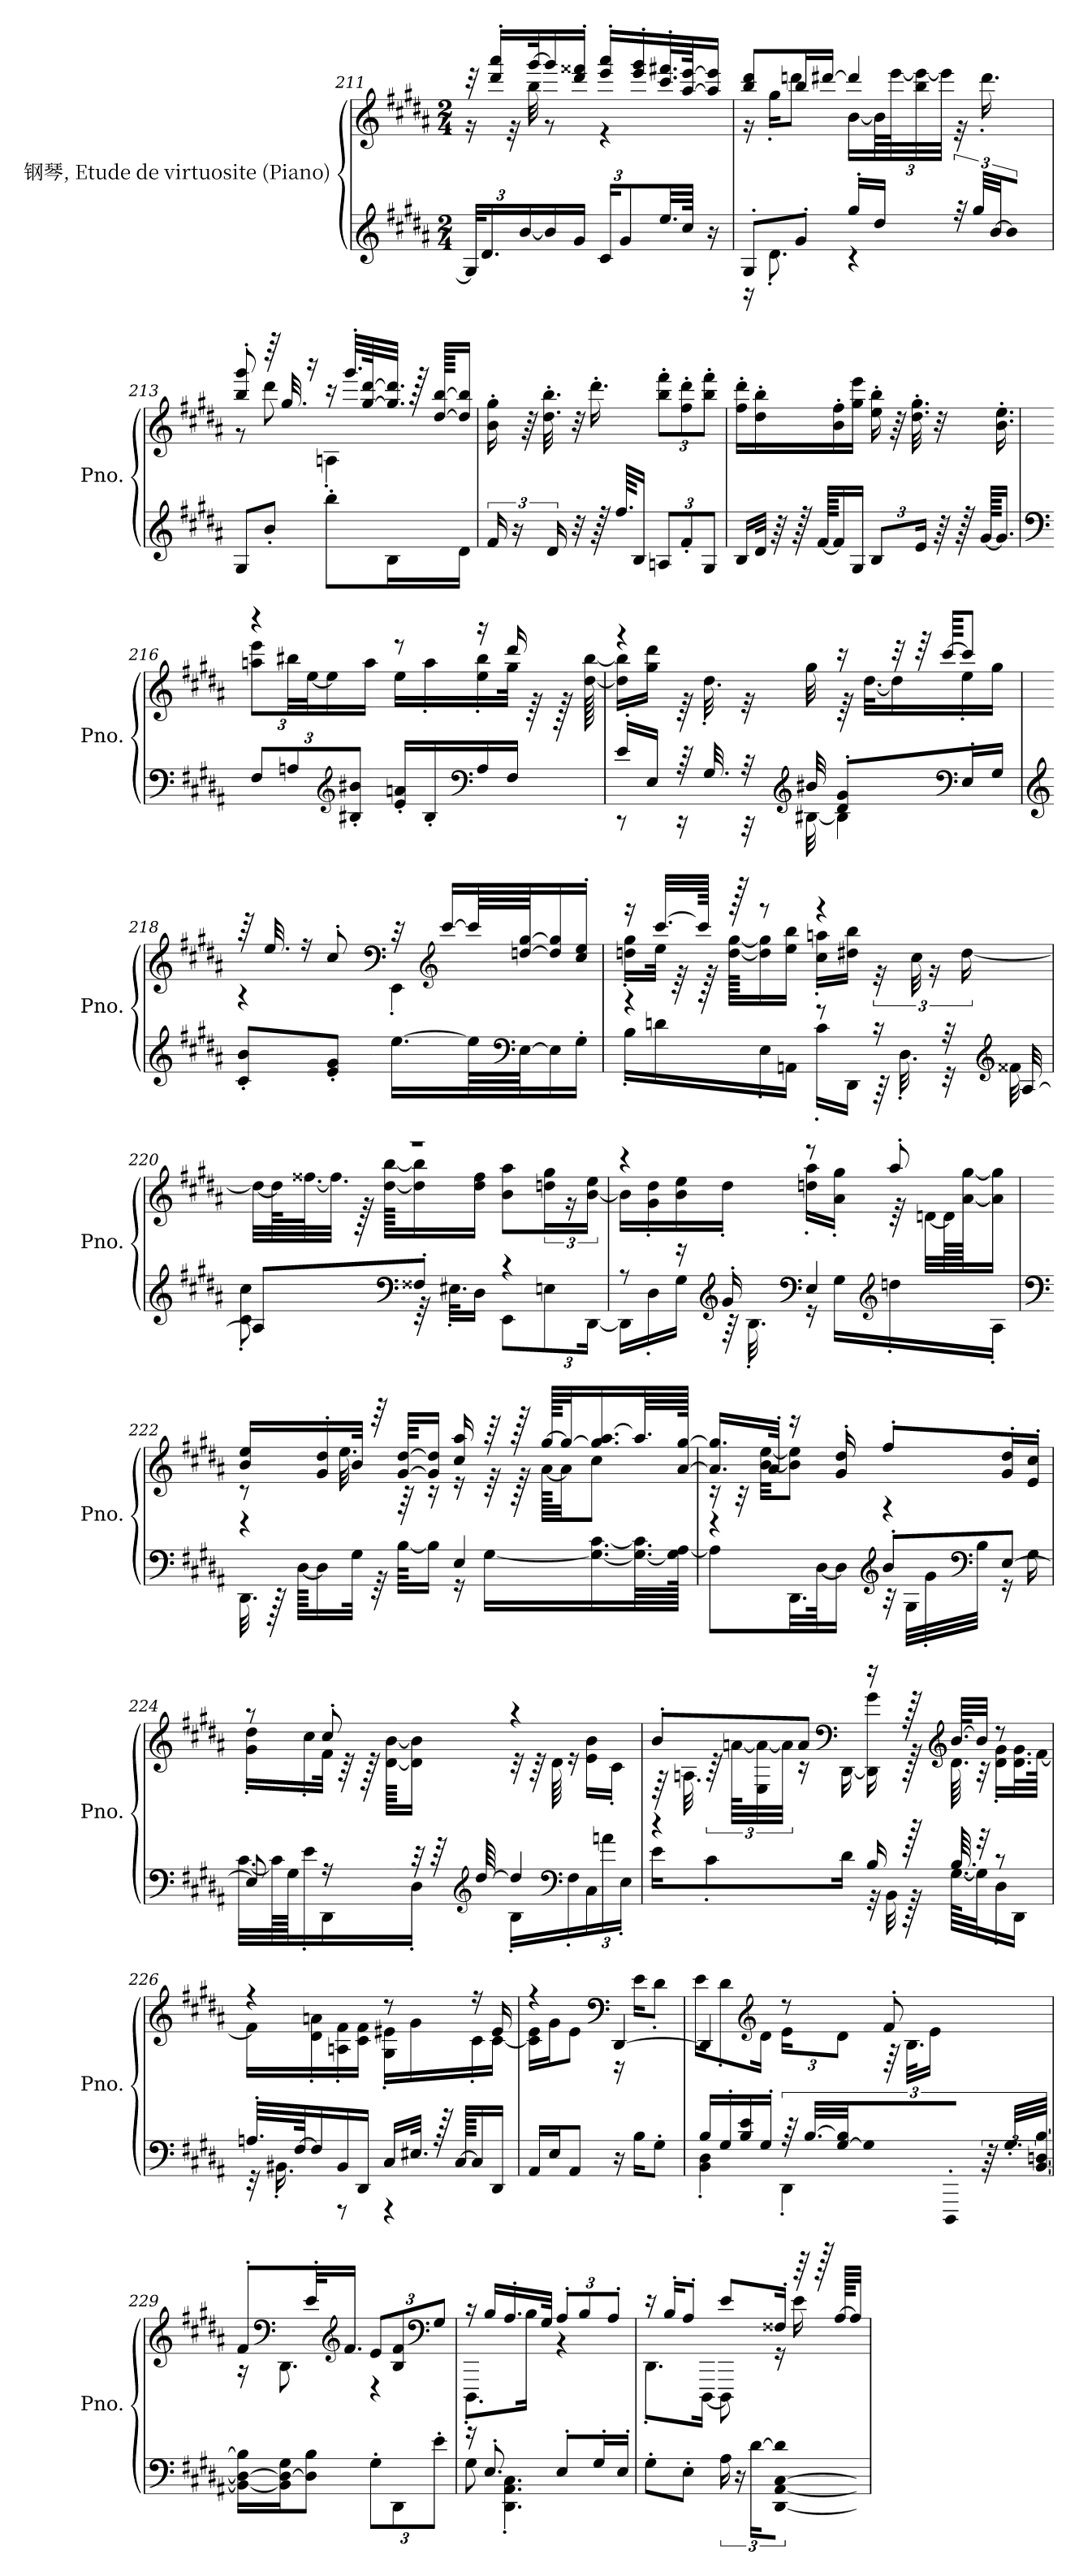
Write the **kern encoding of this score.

**kern	**kern
*part1	*part1
*staff2	*staff1
*I"钢琴, Etude de virtuosite (Piano)	*
*I'Pno.	*
*clefG2	*clefG2
*k[f#c#g#d#a#]	*k[f#c#g#d#a#]
*M2/4	*M2/4
*Xbrackettup	*
=211	=211
*	*^
48G#/KLL]	32r	16r
24.d#/	.	.
.	16ddd#/' 16aaa#/'LL	.
.	.	32r
[24b/	.	.
.	[32ggg#/K	32bb\
16b/]	16ggg#/]	8r
16g#/JJ	16ddd#/' 16fff##X/'JJ	.
24c#/KL	16eee/' 16aaa#/'LL	4r
12g#/	.	.
.	16eee/' 16ggg#/'	.
32.ee/LL	32.ccc#/' 32.fff#X/'L	.
64cc#/JJJk	[64aa#/ [64eee/JK	.
16r	16aa#/] 16eee/]JJ	.
!!LO:LB:g=z	!!
=212	=212	=212
*^	*	*
8G#'/L	16r	8bb/ 8ddd#/L	16r
.	8.d#'\	.	16gg#'\KL
8g#'/J	.	16bb/L	8dddn\J
.	.	[16ddd#X/JJ	.
16gg#'/LL	4r	4ddd#/]	[16b\LL
*	*	*	*Xbrackettup
16dd#/JJ	.	.	96b\LL]
.	.	.	[96eee\J
.	.	.	48bb\ 48eee\_
.	.	.	48eee\JJJ]
*brackettup	*	*	*
48r	.	.	32r
48gg#/LLL	.	.	.
.	.	.	16.ddd#'\
[48b/J	.	.	.
16b/JJ]	.	.	.
*v	*v	*	*
=213	=213	=213
8G#/L	8bb/' 8ggg#/'	8r
8b'/J	64r	8ddd#\
.	32.gg#/	.
.	16r	.
8bb'\L	16r	4An'\
.	32.ggg#'/LLL	.
.	[64gg#/ [64ddd#/K	.
16B\L	32.gg#/] 32.ddd#/]JJJ	.
.	128r	.
.	[128dd#/ [128bb/KKKLL	.
16d#\JJ	16dd#/] 16bb/]JJ	.
*	*v	*v
!!LO:PB:g=z
=214	=214
24f#/	16b\' 16gg#\'
24r	.
.	64r
.	32.dd#\' 32.bb\'
24d#/	.
32r	32r
128r	16.ddd#'\
64.ff#/KKLL	.
16B/JJ	.
*Xbrackettup	*
12An/L	12bb\' 12fff#\'L
12f#'/	12ff#\' 12ddd#\'
12G#/J	12bb\' 12fff#\'J
=215	=215
16B/LL	16ff#\' 16ddd#\'LL
32d#/JJk	16dd#\' 16bb\'
64r	.
128r	.
[128f#/KKKLL	.
16f#/]	16b\' 16ff#\'
16G#/JJ	16gg#\ 16eee\JJ
12B/L	16ee\' 16bb\'
.	64r
.	32.dd#\' 32.gg#\'
24e/Jk	.
64r	32r
128r	.
[128g#/KKKLL	.
16.g#/JJ]	16.b\' 16.ee\'
!!LO:LB:g=z
=216	=216
*clefF4	*
*	*^
12F#/L	4r	12aan\ 12eee\L
12An/	.	48bb#X\LL
.	.	[48ee\J
.	.	16ee\]
*clefG2	*	*
12B#X/' 12b#X/'J	.	.
.	.	16aa\JJ
16e/' 16an/'LL	8r	16ee\LL
16B#'/	.	16aa'\
*clefF4	*	*
16A/	16r	16ee\' 16bb#\'
16F#/JJ	16ddd#/	32gg#\JJk
.	.	64r
.	.	128r
.	.	[128dd#\ [128bb#\
=217	=217	=217
*^	*	*
16e'/LL	8r	4r	16dd#\] 16bb#\]LL
16E/JJ	.	.	16gg#\ 16ddd#\JJ
64r	16r	.	64r
32.G#/	.	.	32.dd#'\
32r	32r	.	32r
*clefG2	*	*	*
32b#X/	[32B#X\	.	32gg#\
8d#/' 8g#/'L	4B#\]	16r	64r
.	.	.	[32.dd#\KLL
.	.	32r	16dd#\]
.	.	64r	.
.	.	[64ccc#/KKKL	.
*clefF4	*	*	*
16E'/L	.	8ccc#/J]	16ee'\
16G#/JJ	.	.	16gg#\JJ
*v	*v	*	*
!!LO:LB:g=z	!!
=218	=218	=218
*clefG2	*	*
8c#/' 8b/'L	64r	4r
.	32.ee/	.
.	16r	.
8e/' 8g#/'J	8cc#'/	.
*	*clefF4	*
[16.ee\LL	32r	4EE'\
*	*clefG2	*
.	[16ccc#/LL	.
64ee\LL]	64ccc#/LL]	.
*clefF4	*	*
[64E\JJ	[64ddn/ [64gg#/JJ	.
16E\]	16dd/] 16gg#/]	.
16G#'\JJ	16cc#/' 16ee/'JJ	.
=219	=219	=219
*^	*	*
4r	16B'\LL	16r	16ddn\' 16gg#\'LL
.	16dn\	[32.ccc#/LLL	32ee\JJk
.	.	.	64r
.	.	128ccc#/JJJkk]	128r
.	.	128r	[128dd\ [128gg#\KKKLL
.	16E'\	8r	16dd\] 16gg#\]
.	16AAn\JJ	.	16ee\ 16bb\JJ
8r	16c#'\LL	4r	16cc#\' 16aan\'LL
.	16DD#\JJ	.	16dd#X\ 16bb\JJ
*	*	*	*brackettup
16r	64r	.	48r
.	32.D#'\	.	.
.	.	.	48cc#\
.	.	.	24r
32r	32r	.	.
.	.	.	[24dd#\
*clefG2	*	*	*
[32A#/	32f##X\	.	.
!!LO:LB:g=z	!!
=220	=220	=220	=220
8A#/L]	8c#\' 8cc#\'	2r	32dd#\LLL_
.	.	.	128dd#\KL]
.	.	.	[64.ff##X\J
.	.	.	32.ff##\JJJ]
.	.	.	128r
.	.	.	[128dd#\ [128bb\KKKLL
*clefF4	*	*	*
8F##X'/J	64r	.	16dd#\] 16bb\]
.	32.E#X'\KLL	.	.
.	16D#\JJ	.	16dd#\ 16ff##\JJ
4r	8EE\L	.	8b\ 8aa#\L
.	12En\	.	24ddn\ 24gg#\Jk
.	.	.	24r
.	[24DD#\Jk	.	[24b\ 24ee\
=221	=221	=221	=221
8r	16DD#\LL]	4r	16b\LL]
.	16D#'\	.	16g#\' 16dd#\'
16r	16G#\JJ	.	16b\ 16ee\
*clefG2	*	*	*
16g#'/	64r	.	16dd#'\JJ
.	32.B'\	.	.
*clefF4	*	*	*
4E/	16r	8r	16ddn\' 16aa#\'LL
.	16G#\LL	.	16a#\' 16gg#\'JJ
*clefG2	*	*	*
.	16ddn'\	8aa#'/	64r
.	.	.	[32dn\LLL
.	.	.	128d\LL]
.	.	.	[128a#\ [128gg#\JJJ
.	16A#'\JJ	.	16a#\] 16gg#\]JJ
!!LO:LB:g=z	!!
=222	=222	=222	=222
*clefF4	*	*	*
4r	32.DD#\	16b/ 16ee/LL	8r
.	128r	.	.
.	[128D#\KKKLL	.	.
.	16D#\]	16g#/' 16dd#/'	.
.	32G#\JJk	32b/JJk	32.ee\
.	64r	64r	.
.	[64B\KKLL	[64g#/ [64dd#/KKLL	64r
.	16B\JJ]	16g#/] 16dd#/]JJ	16r
4E/	16r	16cc#/ 16aa#/	16r
.	[16G#\LL	64r	64r
.	.	128r	128r
.	.	[128gg#/KKLLL	[128a#\KKLLL
.	.	32gg#/J_	32a#\JJ]
.	16.G#\_ [16.c#\	16.gg#/] [16.aa#/	8cc#\J
.	64.G#\_ 64.c#\]LL	64.aa#/LL]	.
.	128G#\] [128A#\JJJJk	[128a#/ [128gg#/JJJJk	.
!!LO:LB:g=z	!!
=223	=223	=223	=223
4r	8A#\L]	16.a#/] 16.gg#/]LL	16r
.	.	.	32r
.	.	32a#'/JJk	[32b\ [32ee\KKL
.	32.DD#\LL	16r	8b\] 8ee\]J
.	[64D#\JK	.	.
.	16D#\JJ]	16g#/' 16dd#/'	.
*clefG2	*	*	*
8b'/L	32r	8ff#'/L	4r
.	32G#\LLL	.	.
.	32g#'\	.	.
*clefF4	*	*	*
.	32B\JJJ	.	.
[8E/J	16r	16g#/' 16dd#/'L	.
.	16G#\	16e/' 16cc#/'JJ	.
!!LO:PB:g=z	!!
=224	=224	=224	=224
8E/]	[32.c#\LLL	8r	16g#\' 16dd#\'LL
.	128c#\LL]	.	.
.	128G#\JJJ	.	.
.	16e'\	.	16cc#'\
16r	16DD#\	8cc#'/	32f#\JJk
.	.	.	64r
.	.	.	128r
.	.	.	[128d#\ [128b\KKKLL
32r	16D#'\JJ	.	16d#\] 16b\]JJ
64r	.	.	.
*clefG2	*	*	*
[64dd#/	.	.	.
4dd#/]	16B'\LL	4r	32r
.	.	.	64r
.	.	.	64d#\
*clefF4	*	*	*
.	16F#'\	.	16r
.	24C#\	.	16e\ 16b\LL
.	24an\	.	.
.	.	.	16c#'\JJ
.	24E'\JJ	.	.
!!LO:LB:g=z	!!
=225	=225	=225	=225
4r	16e\KL	8b'/L	64r
.	.	.	32.An\
.	8c#'\	.	96r
.	.	.	[96an\KLLL
.	.	.	48E\ 48a\_
.	.	.	48a\JJJ]
.	.	8a/J	16r
*	*	*clefF4	*
.	16d#\Jk	.	[16DD#\
16B/	32r	16r	16DD#\] 16g#\
.	32BB\	.	.
128r	128r	128r	128r
*	*	*clefG2	*
64.B/	[64.G#\KLLL	[64.b/KLLL	64.d#\
32r	32G#\J]	32b/JJJ]	32r
8r	16D#'\	8r	16d#\' 16g#\'LL
.	16DD#\JJ	.	32.d#\ 32.g#\L
.	.	.	[64f#\JJJk
!!LO:LB:g=z	!!
=226	=226	=226	=226
32.An'/LLL	32r	4r	16f#\LL]
.	16.BB#X'\	.	.
[64F#/JK	.	.	.
16F#/]	.	.	16d#\' 16an\'
16BB#'/	8r	.	16An\' 16f#\'
16DD#/JJ	.	.	16c#\ 16f#\JJ
16C#/LL	4r	8r	16G#\' 16e#X\'LL
32.E#X/JJk	.	.	16g#\
128r	.	.	.
[128C#/KKKLL	.	.	.
16C#/]	.	16r	16c#'\
16DD#/JJ	.	16e#/	[16c#\JJ
*v	*v	*	*
=227	=227	=227
16AA#/LL	4r	16c#\] 16e\LL
16E/J	.	16g#\J
8AA#/J	.	8e\J
*	*clefF4	*
16r	[4DD#/	16r
16B\KL	.	16e\KL
8G#'\J	.	8d#'\J
!!LO:LB:g=z	!!
=228	=228	=228
*^	*	*
16B/LL	4BB\' 4D#\'	4DD#/]	16e\KL
16G#'/	.	.	8d#'\
16B/ 16e/	.	.	.
*	*	*clefG2	*
16G#'/JJ	.	.	16d#\Jk
*brackettup	*	*	*Xbrackettup
96r	4DD#'\	8r	24e\KL
[48.B/LLL	.	.	.
[48G#/ 48B/]J	.	.	12d#\J
16G#/]	.	.	.
16DDD#'/JJ	.	8f#'/	64r
.	.	.	32.B\KLL
96r	.	.	16e\JJ
48.G#'/LLL	.	.	.
[48BB/ [48Dn/ [48B/JJJ	.	.	.
*v	*v	*	*
=229	=229	=229
16BB\_ 16D\_ 16B\]LL	8f#'/L	16r
*	*clefF4	*
16BB\] 16D\_ 16G#\J	.	8.DD#\
8D\] 8B\J	32e'/KL	.
*	*clefG2	*
.	16.f#/JJ	.
*Xbrackettup	*	*
12G#'\L	12e/L	4r
12DD#\	12B/ 12f#/	.
*	*clefF4	*
12e'\J	12G#/J	.
=230	=230	=230
*^	*	*
16r	8G#\	16r	8.DDD#'\L
8.E'/	.	16B/LL	.
.	4.DD#\' 4.AA#\' 4.C#\'	16.A#'/	.
.	.	.	16B\Jk
.	.	32G#/JJk	.
8E'/L	.	12A#'/L	4r
.	.	12B/	.
16G#'/L	.	.	.
.	.	12A#'/J	.
16E'/JJ	.	.	.
*v	*v	*	*
!!LO:LB:g=z	!!
=231	=231	=231
8G#'\L	16r	8.DD#'\L
.	16B'/KL	.
8E'\J	8A#'/J	.
.	.	[16DDD#\Jk
*brackettup	*	*
24A#\	8e/L	8DDD#\]
24r	.	.
[24d#\KL	.	.
[8DD#\ [8AA#\ [8C#\ 8d#\]J	16F##X'/Jk	16r
.	64r	16e\
.	128r	.
.	[128A#/KKLLL	.
.	32A#/JJJ]	.
*	*v	*v
=	=
*-	*-
